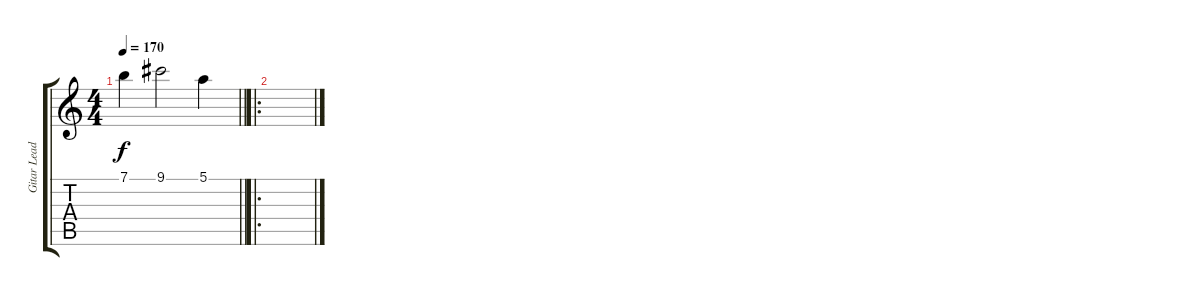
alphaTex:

\track ("Gitar Lead" "Gitar Lead") {instrument acousticguitarsteel}
\staff {score tabs}
\tuning (E4 B3 G3 D3 A2 E2) {hide}
\ts (4 4)
\tempo 170
\clef g2
\barLineRight lightlight
\ks c
7.1.4{dy f} 9.1.2 5.1.4 |
\ro
